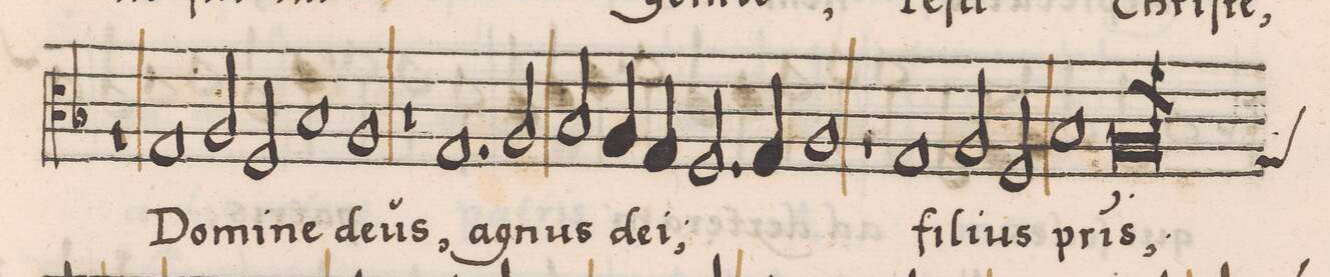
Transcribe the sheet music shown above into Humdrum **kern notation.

**kern	**text
*I"TENOR	*
*clefC3	*
*k[b-]	*
*M2/1	*
1r	.
=56-	=56-
1G/	Do-
2A/	-mi-
2F/	-ne
=57-	=57-
1B-/	de-
1A/	-us,
=58-	=58-
1r	.
1.G/	a-
=59-	=59-
2A/	-gnus
2B-/	.
4A/	de-
4G/	-i;
=60-	=60-
2.F/	.
4G/	.
1A/	.
=61-	=61-
1r	.
1G/	fi-
=62-	=62-
2A/	-li-
2F/	-us
1B-/	p(at)-
=63-	=63-
*custos:G	*
0Al/	-ris;
=64-	=64-
*-	*-
